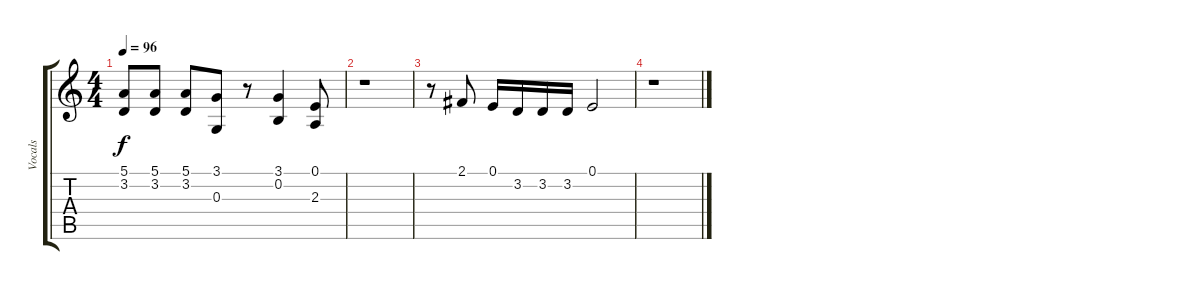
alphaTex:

\track ("Vocals" "Vocals") {instrument tenorsax}
\staff {score tabs}
\tuning (E4 B3 G3 D3 A2 E2) {hide}
\ts (4 4)
\tempo 96
\clef g2
\ks c
(5.1 3.2).8{dy f} (5.1 3.2).8 (5.1 3.2).8 (3.1 0.3).8 r.8 (3.1 0.2).4 (0.1 2.3).8 |
r.1 |
r.8 2.1.8 0.1.16 3.2.16 3.2.16 3.2.16 0.1.2 |
r.1
